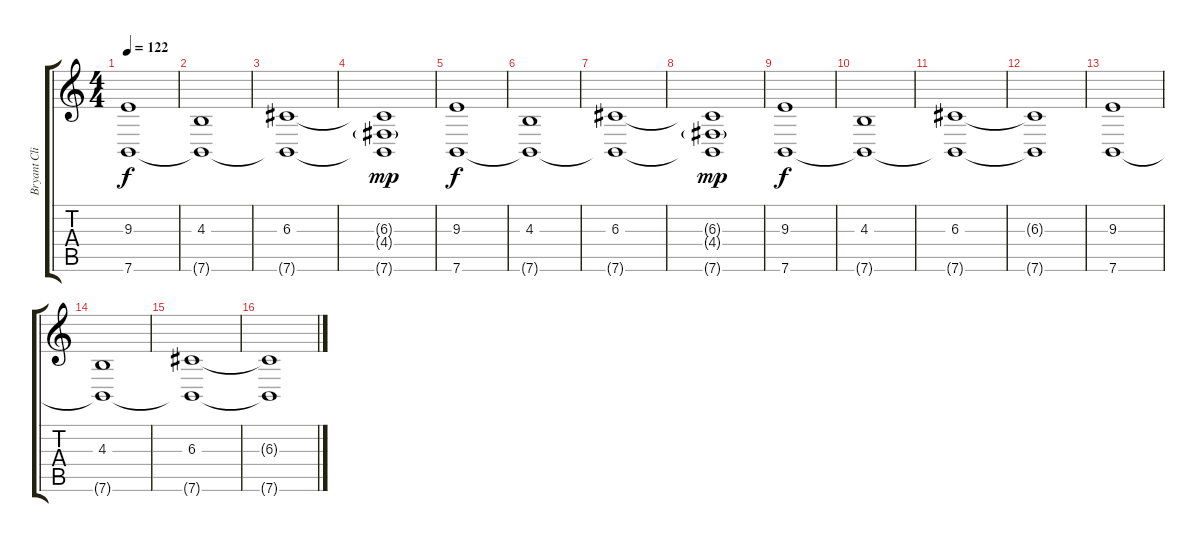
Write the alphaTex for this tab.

\track ("Bryant Clifford Meyer " "Bryant Cli") {instrument pad2warm}
\staff {score tabs}
\tuning (E4 B3 G3 D3 A2 E2) {hide}
\ts (4 4)
\tempo 122
\clef g2
\ks c
(9.3 7.6).1{dy f} |
(4.3 7.6{t}).1 |
(6.3 7.6{t}).1 |
(6.3{t} 4.4{g} 7.6{t}).1{dy mp} |
(9.3 7.6).1{dy f} |
(4.3 7.6{t}).1 |
(6.3 7.6{t}).1 |
(6.3{t} 4.4{g} 7.6{t}).1{dy mp} |
(9.3 7.6).1{dy f} |
(4.3 7.6{t}).1 |
(6.3 7.6{t}).1 |
(6.3{t} 7.6{t}).1 |
(9.3 7.6).1 |
(4.3 7.6{t}).1 |
(6.3 7.6{t}).1 |
(6.3{t} 7.6{t}).1
